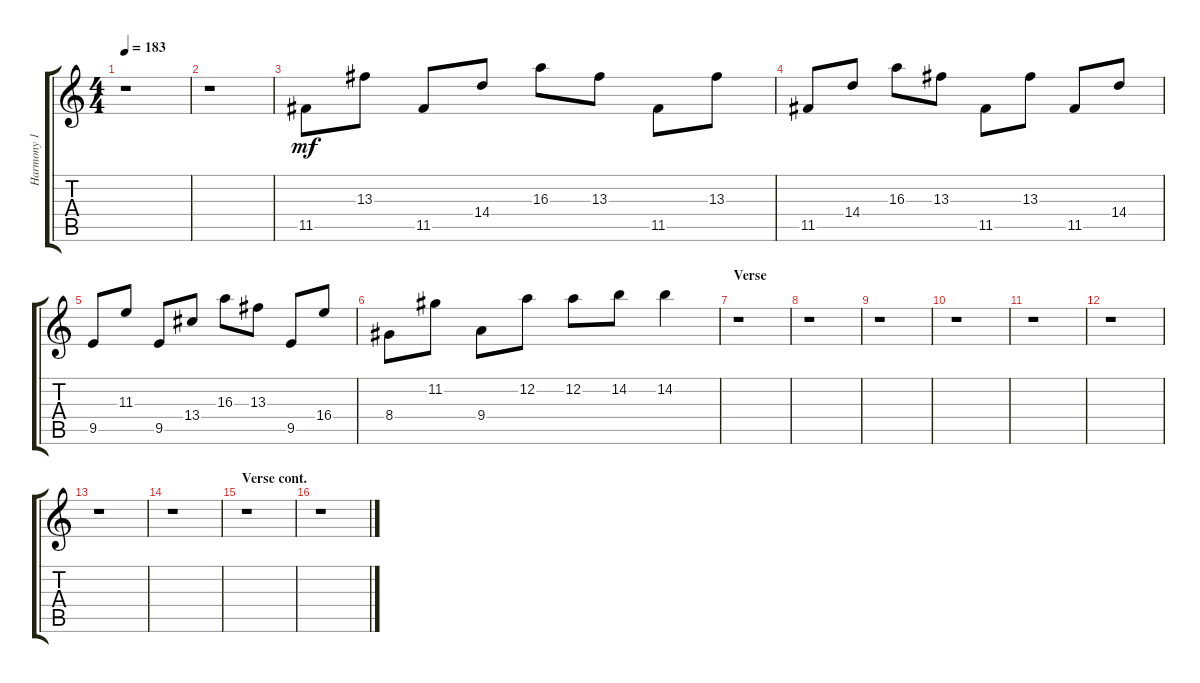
\track ("Harmony 1" "Harmony 1") {instrument overdrivenguitar}
\staff {score tabs}
\tuning (D4 A3 F3 C3 G2 C2) {hide}
\ts (4 4)
\tempo 183
\clef g2
\ks aminor
r.1{dy mf} |
r.1 |
11.5.8 13.3.8 11.5.8 14.4.8 16.3.8 13.3.8 11.5.8 13.3.8 |
11.5.8 14.4.8 16.3.8 13.3.8 11.5.8 13.3.8 11.5.8 14.4.8 |
9.5.8 11.3.8 9.5.8 13.4.8 16.3.8 13.3.8 9.5.8 16.4.8 |
8.4.8 11.2.8 9.4.8 12.2.8 12.2.8 14.2.8 14.2.4 |
\section ("" "Verse")
r.1 |
r.1 |
r.1 |
r.1 |
r.1 |
r.1 |
r.1 |
r.1 |
\section ("" "Verse cont.")
r.1 |
r.1
